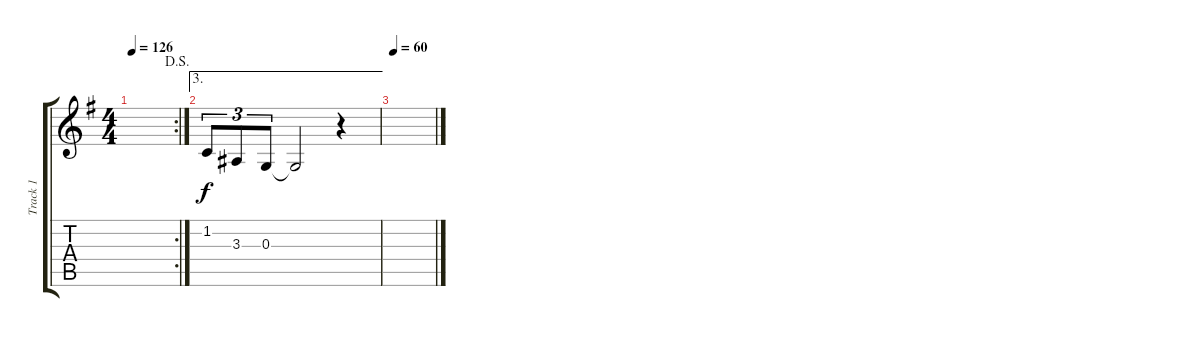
\track ("Track 1" "Track 1") {instrument tenorsax}
\staff {score tabs}
\tuning (E4 B3 G3 D3 A2 E2) {hide}
\rc 2
\ts (4 4)
\jump dalsegno
\tempo 126
\clef g2
\ks g
|
\ae 3
1.2.8{tu (3 2)} 3.3.8{tu (3 2)} 0.3.8{tu (3 2)} 0.3{t}.2 r.4 |
\tempo 60
